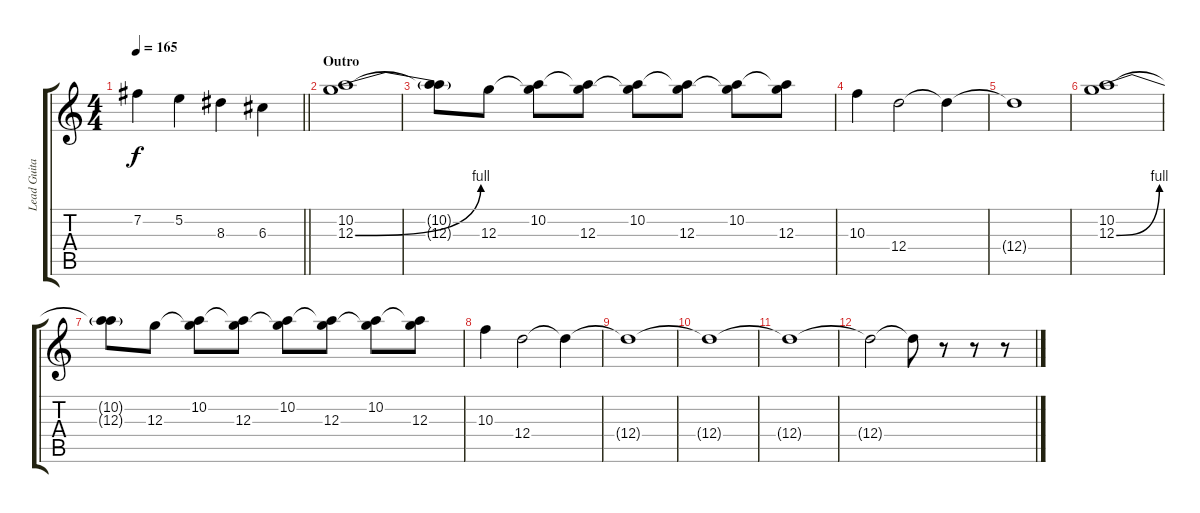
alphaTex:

\track ("Lead Guitar" "Lead Guita") {instrument electricguitarclean}
\staff {score tabs}
\tuning (E4 B3 G3 D3 A2 E2) {hide}
\ts (4 4)
\tempo 165
\clef g2
\barLineRight lightlight
\ks c
7.2.4{dy f} 5.2.4 8.3.4 6.3.4 |
\section ("" "Outro")
(10.2 12.3{be (bend 0 0 60 4)}).1{volume 11 instrument distortionguitar} |
(10.2{t} 12.3{t}).8 12.3.8 (10.2 12.3{t}).8 (10.2{t} 12.3).8 (10.2 12.3{t}).8 (10.2{t} 12.3).8 (10.2 12.3{t}).8 (10.2{t} 12.3).8 |
10.3.4 12.4.2 12.4{t}.4 |
12.4{t}.1 |
(10.2 12.3{be (bend 0 0 60 4)}).1 |
(10.2{t} 12.3{t}).8 12.3.8 (10.2 12.3{t}).8 (10.2{t} 12.3).8 (10.2 12.3{t}).8 (10.2{t} 12.3).8 (10.2 12.3{t}).8 (10.2{t} 12.3).8 |
10.3.4 12.4.2 12.4{t}.4 |
12.4{t}.1 |
12.4{t}.1 |
12.4{t}.1 |
12.4{t}.2 12.4{t}.8 r.8 r.8 r.8
